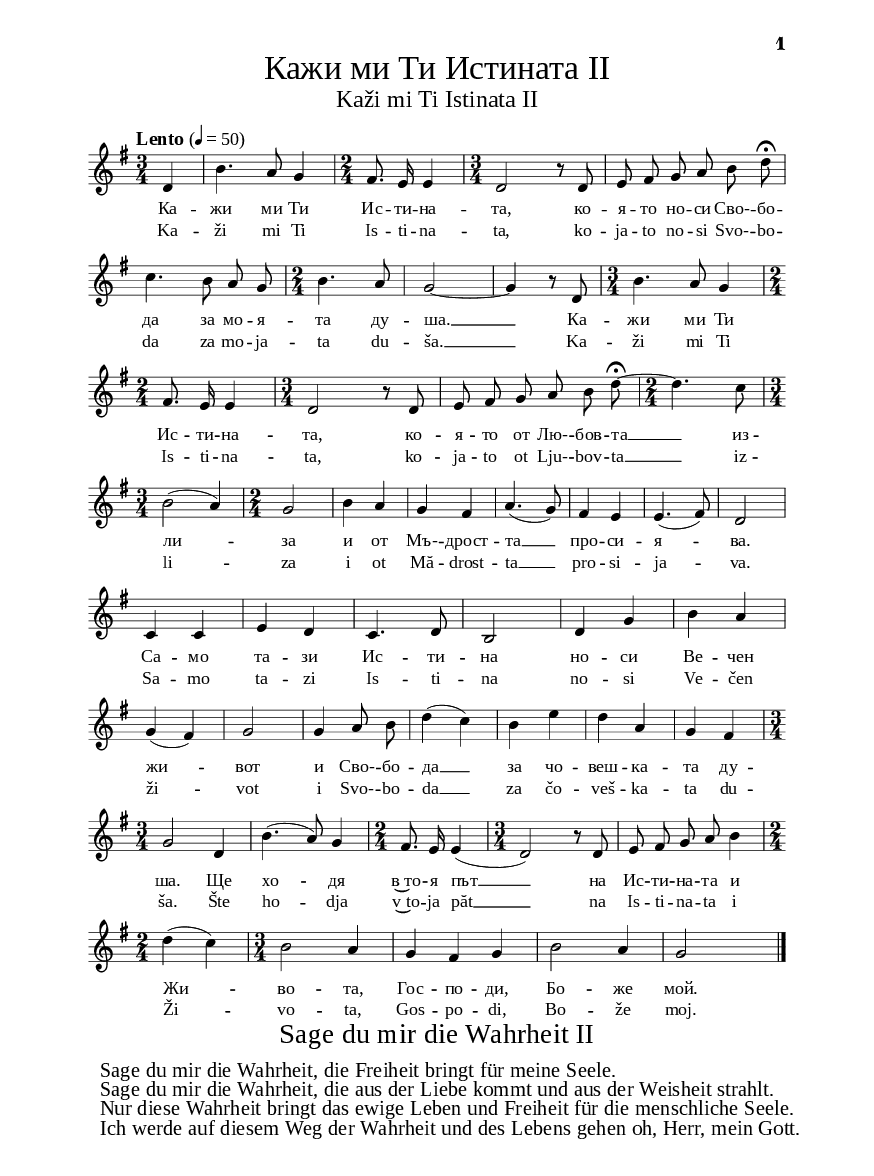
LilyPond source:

\version "2.24.2"

% include paper part and global functions
\include "include/globals.ily"

\bookpart {
\label #'ref168
\tocItem \markup "Кажи ми Ти Истината II – Kaži mi Ti Istinata II"
\include "include/bookpart-paper.ily"
\score {
  \include "include/score-layout.ily"

  \new Voice \absolute {
    \clef treble
    \key g \major
    \time 3/4
    \tempoFunc "Lento" 4 "50"
    \autoBeamOff

    \partial 4
    d'4 | % 2
    b'4.  a'8  g'4 | % 3
    \time 2/4  | % 3
    fis'8.  e'16  e'4 | % 4
    \time 3/4  | % 4
    d'2 r8  d'8 | % 5
    e'8  fis'8  g'8  a'8
    b'8  d''8 ^\fermata \break | % 6
    c''4.  b'8  a'8  g'8 | % 7
    \time 2/4  | % 7
    b'4.  a'8 | % 8
    g'2 ~ | % 9
    g'4 r8  d'8 |
    \time 3/4  |
    b'4.  a'8  g'4 \break | % 11
    \time 2/4  | % 11
    fis'8.  e'16  e'4  | % 12
    \time 3/4  | % 12
    d'2 r8  d'8 | % 13
    e'8  fis'8  g'8  a'8
    b'8  d''8 ~ ^\fermata  \time 2/4 | % 14
    d''4.  c''8 \break | \time 3/4 b'2  (a'4)  | % 16

    \time 2/4 g'2   % 17
    b'4  a'4 | % 18
    g'4  fis'4 | % 19
    a'4. (  g'8 ) |
    fis'4  e'4 | % 21
    e'4. (  fis'8 ) | % 22
    d'2 \break | % 23
    c'4  c'4 | % 24
    e'4  d'4 | % 25
    c'4.  d'8 | % 26
    b2 | % 27
    d'4  g'4 | % 28
    b'4  a'4 \break | % 29
    g'4 (  fis'4 ) |
    g'2 | % 31
    g'4  a'8  b'8 | % 32
    d''4 (  c''4 ) | % 33
    b'4  e''4 | % 34
    d''4  a'4 | % 35
    g'4  fis'4 \break | % 36
    \time 3/4  | % 36
    g'2  d'4 | % 37
    b'4. (  a'8 )  g'4 | % 38
    \time 2/4  | % 38
    fis'8.  e'16  e'4 ( | % 39
    \time 3/4  | % 39
    d'2 ) r8  d'8 |
    e'8  fis'8  g'8  a'8
    b'4 \break | % 41
    \time 2/4  | % 41
    d''4 (  c''4 ) | % 42
    \time 3/4  | % 42
    b'2  a'4 | % 43
    g'4  fis'4  g'4 | % 44
    b'2  a'4 | % 45
    g'2 s4 \bar "|."



  }

  \addlyrics {
    Ка -- жи ми Ти Ис -- ти -- на -- та,
    ко -- я -- то но -- си "Сво-" -- бо --
    да за мо -- я -- та ду -- ша. __ 
    Ка -- жи ми Ти Ис -- ти -- на -- та,
    ко -- я -- то от "Лю-" -- бов -- та __ 
    из -- ли --  за и от "Мъ-" --
    дрост -- та __  про -- си -- я --
    ва. Са -- мо та -- зи Ис -- ти -- на
    но -- си Ве -- чен жи -- вот и
    "Сво-" -- бо -- да __  за чо -- веш --
    ка -- та ду -- ша. Ще хо -- дя
    в~то -- я път __ на Ис -- ти --
    на -- та и Жи -- во -- та, Гос --
    по -- ди, Бо -- же мой. Ка -- жи ми
    Ти Ис -- ти -- на -- та, ко -- я --
    то но -- си Сво -- бо -- да за мо
    -- я -- та ду -- ша.}
   \addlyrics {
    Ka -- ži mi Ti Is -- ti -- na -- ta,
    ko -- ja -- to no -- si "Svo-" -- bo --
    da za mo -- ja -- ta du -- ša. __ 
    Ka -- ži mi Ti Is -- ti -- na -- ta,
    ko -- ja -- to ot "Lju-" -- bov -- ta __ 
    iz -- li --  za i ot Mă --
    drost -- ta __  pro -- si -- ja --
    va. Sa -- mo ta -- zi Is -- ti -- na
    no -- si Ve -- čen ži -- vot i
    "Svo-" -- bo -- da __ za čo -- veš --
    ka -- ta du -- ša. Šte ho -- dja
    v~to -- ja păt __ na Is -- ti --
    na -- ta i Ži -- vo -- ta, Gos --
    po -- di, Bo -- že moj. Ka -- ži mi
    Ti Is -- ti -- na -- ta, ko -- ja --
    to no -- si Svo -- bo -- da za mo
    -- ja -- ta du -- ša.}

      \header {
        title = \titleFunc "Кажи ми Ти Истината II" "Kaži mi Ti Istinata II"
      }

      \midi{}

    } % score



    % include foreign translation(s) of the song
    \version "2.24.3"

\markup \fill-line { \fontsize #deTitleFontSize "Sage du mir die Wahrheit II" }

\markup \null
\markup \null
\markup \abs-fontsize #10 {
  \override #`(baseline-skip . ,deCoupletBaselineSkip)

  \column {
    \line { " "Sage du mir die Wahrheit, die Freiheit bringt für meine Seele. }
    \line { " " Sage du mir die Wahrheit, die aus der Liebe kommt und aus der Weisheit strahlt.}

    \line { " "  Nur diese Wahrheit bringt  das ewige Leben  und Freiheit für die menschliche Seele.  }
    \line { " " Ich werde auf diesem Weg der Wahrheit und des Lebens gehen oh, Herr, mein Gott. }
  


  }
}

    

  } % bookpart

  % Più mosso
  %
